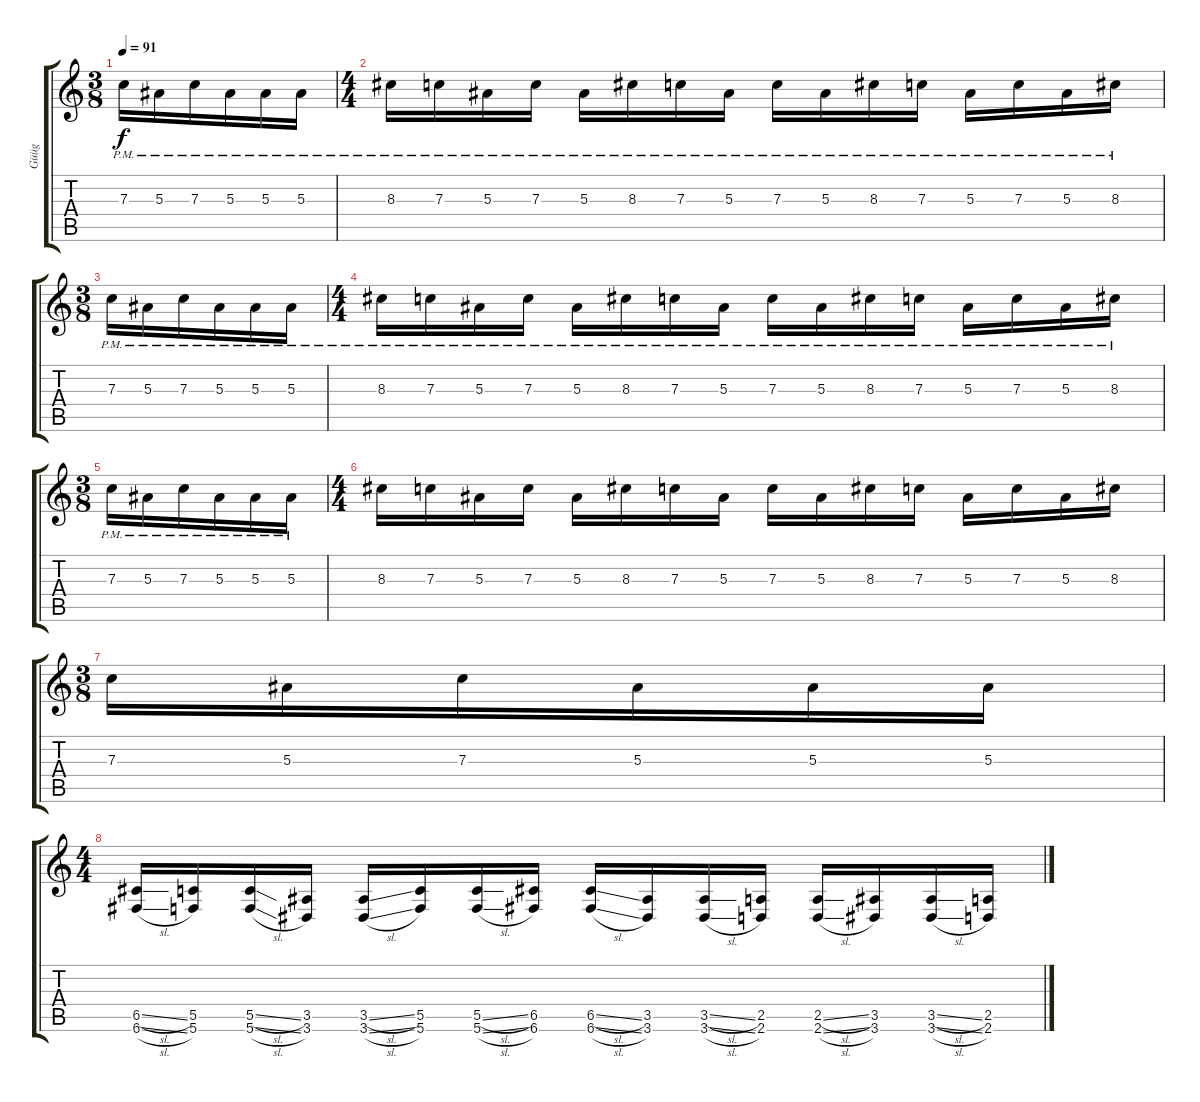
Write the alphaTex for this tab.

\track ("Güüg" "Güüg") {instrument distortionguitar}
\staff {score tabs}
\tuning (D4 A3 F3 C3 G2 C2) {hide}
\ts (3 8)
\tempo 91
\clef g2
\ks c
7.3{pm}.16{dy f} 5.3{pm}.16 7.3{pm}.16 5.3{pm}.16 5.3{pm}.16 5.3{pm}.16 |
\ts (4 4)
8.3{pm}.16 7.3{pm}.16 5.3{pm}.16 7.3{pm}.16 5.3{pm}.16 8.3{pm}.16 7.3{pm}.16 5.3{pm}.16 7.3{pm}.16 5.3{pm}.16 8.3{pm}.16 7.3{pm}.16 5.3{pm}.16 7.3{pm}.16 5.3{pm}.16 8.3{pm}.16 |
\ts (3 8)
7.3{pm}.16 5.3{pm}.16 7.3{pm}.16 5.3{pm}.16 5.3{pm}.16 5.3{pm}.16 |
\ts (4 4)
8.3{pm}.16 7.3{pm}.16 5.3{pm}.16 7.3{pm}.16 5.3{pm}.16 8.3{pm}.16 7.3{pm}.16 5.3{pm}.16 7.3{pm}.16 5.3{pm}.16 8.3{pm}.16 7.3{pm}.16 5.3{pm}.16 7.3{pm}.16 5.3{pm}.16 8.3{pm}.16 |
\ts (3 8)
7.3{pm}.16 5.3{pm}.16 7.3{pm}.16 5.3{pm}.16 5.3{pm}.16 5.3{pm}.16 |
\ts (4 4)
8.3.16 7.3.16 5.3.16 7.3.16 5.3.16 8.3.16 7.3.16 5.3.16 7.3.16 5.3.16 8.3.16 7.3.16 5.3.16 7.3.16 5.3.16 8.3.16 |
\ts (3 8)
7.3.16 5.3.16 7.3.16 5.3.16 5.3.16 5.3.16 |
\ts (4 4)
(6.5{sl} 6.6{sl}).16 (5.5 5.6).16 (5.5{sl} 5.6{sl}).16 (3.5 3.6).16 (3.5{sl} 3.6{sl}).16 (5.5 5.6).16 (5.5{sl} 5.6{sl}).16 (6.5 6.6).16 (6.5{sl} 6.6{sl}).16 (3.5 3.6).16 (3.5{sl} 3.6{sl}).16 (2.5 2.6).16 (2.5{sl} 2.6{sl}).16 (3.5 3.6).16 (3.5{sl} 3.6{sl}).16 (2.5 2.6).16
